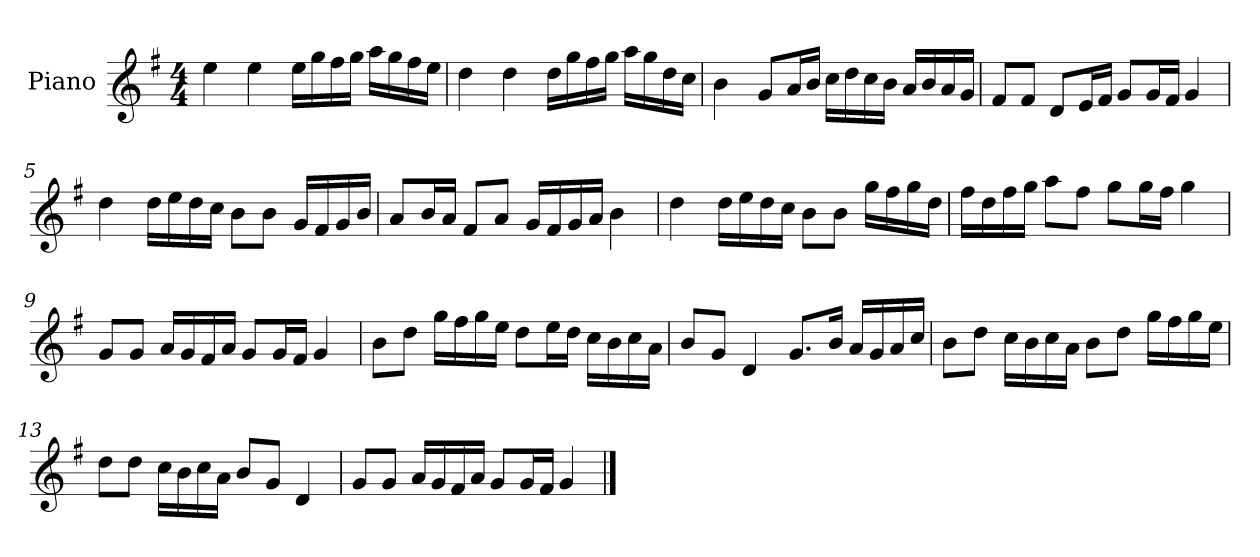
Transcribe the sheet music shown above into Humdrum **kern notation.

**kern
*part1
*staff1
*I"Piano
*I'P-no
*clefG2
*k[f#]
*M4/4
*MM90
=1
4ee\
4ee\
16ee\LL
16gg\
16ff#\
16gg\JJ
16aa\LL
16gg\
16ff#\
16ee\JJ
=2
4dd\
4dd\
16dd\LL
16gg\
16ff#\
16gg\JJ
16aa\LL
16gg\
16dd\
16cc\JJ
=3
4b\
8g/L
16a/L
16b/JJ
16cc\LL
16dd\
16cc\
16b\JJ
16a/LL
16b/
16a/
16g/JJ
=4
8f#/L
8f#/J
8d/L
16e/L
16f#/JJ
8g/L
16g/L
16f#/JJ
4g/
!!LO:LB:g=z
=5
4dd\
16dd\LL
16ee\
16dd\
16cc\JJ
8b\L
8b\J
16g/LL
16f#/
16g/
16b/JJ
=6
8a/L
16b/L
16a/JJ
8f#/L
8a/J
16g/LL
16f#/
16g/
16a/JJ
4b\
=7
4dd\
16dd\LL
16ee\
16dd\
16cc\JJ
8b\L
8b\J
16gg\LL
16ff#\
16gg\
16dd\JJ
=8
16ff#\LL
16dd\
16ff#\
16gg\JJ
8aa\L
8ff#\J
8gg\L
16gg\L
16ff#\JJ
4gg\
!!LO:LB:g=z
=9
8g/L
8g/J
16a/LL
16g/
16f#/
16a/JJ
8g/L
16g/L
16f#/JJ
4g/
=10
8b\L
8dd\J
16gg\LL
16ff#\
16gg\
16ee\JJ
8dd\L
16ee\L
16dd\JJ
16cc\LL
16b\
16cc\
16a\JJ
=11
8b/L
8g/J
4d/
8.g/L
16b/Jk
16a/LL
16g/
16a/
16cc/JJ
=12
8b\L
8dd\J
16cc\LL
16b\
16cc\
16a\JJ
8b\L
8dd\J
16gg\LL
16ff#\
16gg\
16ee\JJ
!!LO:LB:g=z
=13
8dd\L
8dd\J
16cc\LL
16b\
16cc\
16a\JJ
8b/L
8g/J
4d/
=14
8g/L
8g/J
16a/LL
16g/
16f#/
16a/JJ
8g/L
16g/L
16f#/JJ
4g/
==
*-
